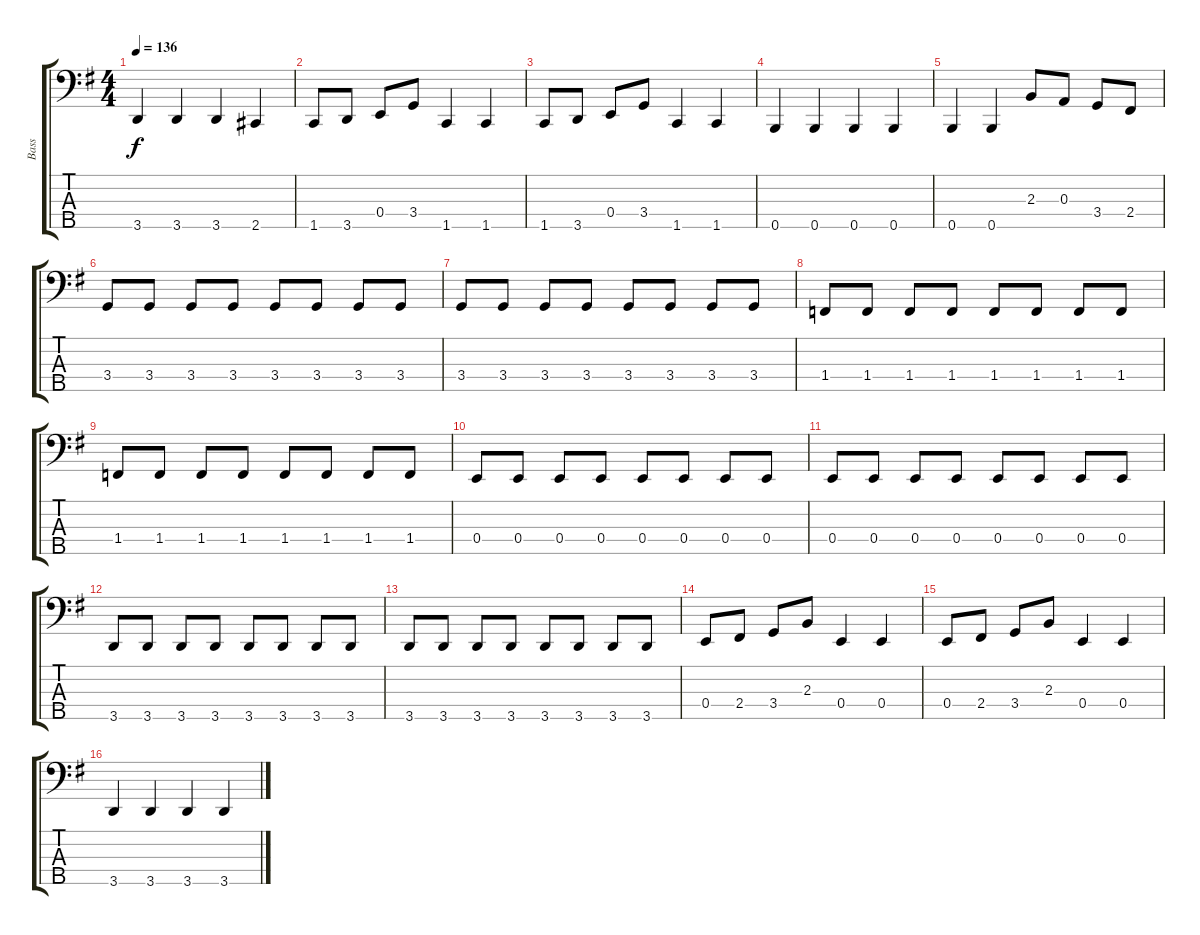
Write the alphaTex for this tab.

\track ("Bass" "Bass") {instrument slapbass1}
\staff {score tabs}
\tuning (G2 D2 A1 E1 B0) {hide}
\ts (4 4)
\tempo 136
\clef f4
\ks g
3.5.4{dy f} 3.5.4 3.5.4 2.5.4 |
1.5.8 3.5.8 0.4.8 3.4.8 1.5.4 1.5.4 |
1.5.8 3.5.8 0.4.8 3.4.8 1.5.4 1.5.4 |
0.5.4 0.5.4 0.5.4 0.5.4 |
0.5.4 0.5.4 2.3.8 0.3.8 3.4.8 2.4.8 |
3.4.8 3.4.8 3.4.8 3.4.8 3.4.8 3.4.8 3.4.8 3.4.8 |
3.4.8 3.4.8 3.4.8 3.4.8 3.4.8 3.4.8 3.4.8 3.4.8 |
1.4.8 1.4.8 1.4.8 1.4.8 1.4.8 1.4.8 1.4.8 1.4.8 |
1.4.8 1.4.8 1.4.8 1.4.8 1.4.8 1.4.8 1.4.8 1.4.8 |
0.4.8 0.4.8 0.4.8 0.4.8 0.4.8 0.4.8 0.4.8 0.4.8 |
0.4.8 0.4.8 0.4.8 0.4.8 0.4.8 0.4.8 0.4.8 0.4.8 |
3.5.8 3.5.8 3.5.8 3.5.8 3.5.8 3.5.8 3.5.8 3.5.8 |
3.5.8 3.5.8 3.5.8 3.5.8 3.5.8 3.5.8 3.5.8 3.5.8 |
0.4.8 2.4.8 3.4.8 2.3.8 0.4.4 0.4.4 |
0.4.8 2.4.8 3.4.8 2.3.8 0.4.4 0.4.4 |
3.5.4 3.5.4 3.5.4 3.5.4
